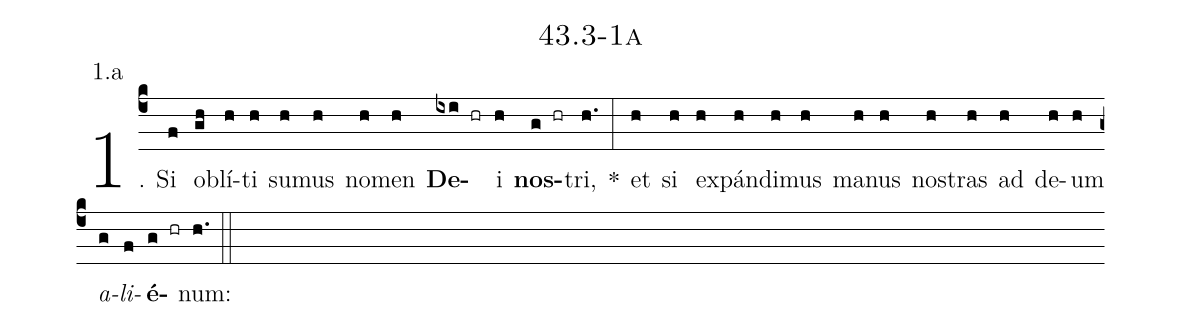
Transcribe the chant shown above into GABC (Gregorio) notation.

name: 43.3-1a;
annotation: 1.a;
%%
(c4)1. Si(f) ob(gh)lí(h)ti(h) su(h)mus(h) no(h)men(h) <b>De</b>(ixi hr)i(h) <b>nos</b>(g hr)tri,(h.) *(:) et(h) si(h) ex(h)pán(h)di(h)mus(h) ma(h)nus(h) nos(h)tras(h) ad(h) de(h)um(h) <i>a</i>(g)<i>li</i>(f)<b>é</b>(g hr)num:(h.) (::)
